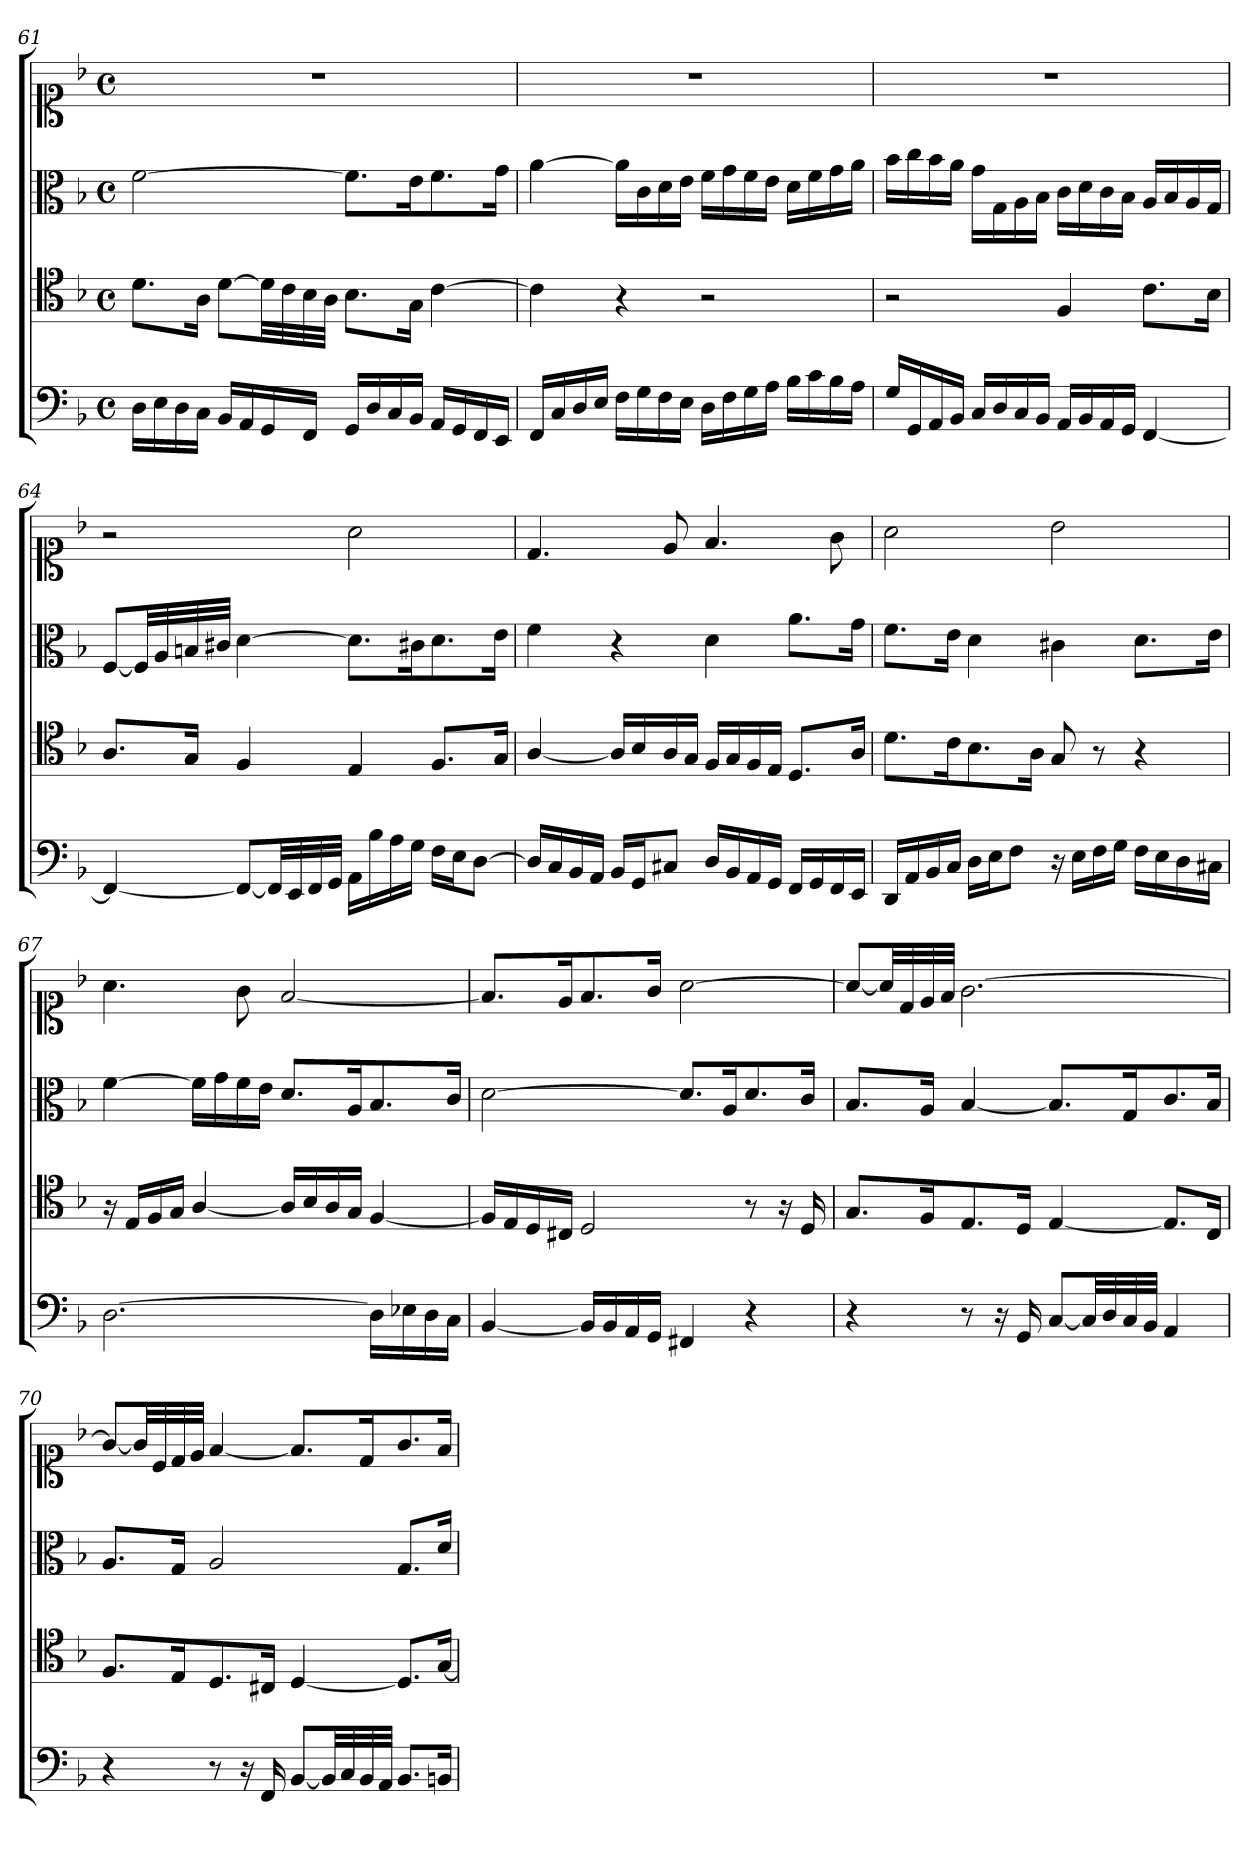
**kern	**kern	**kern	**kern
*part1	*part1	*part1	*part1
*staff4	*staff3	*staff2	*staff1
*clefF4	*clefC4	*clefC3	*clefC1
*k[b-]	*k[b-]	*k[b-]	*k[b-]
*d:	*d:	*d:	*d:
*M4/4	*M4/4	*M4/4	*M4/4
*met(c)	*met(c)	*met(c)	*met(c)
=61	=61	=61	=61
16DLL	8.dL	[2f	1r
16E	.	.	.
16D	.	.	.
16CJJ	16AJk	.	.
16BB-LL	[8dL	.	.
16AA	.	.	.
16GG	32dLL]	.	.
.	32c	.	.
16FFJJ	32B-	.	.
.	32AJJJ	.	.
16GGLL	8.B-L	8.fL]	.
16D	.	.	.
16C	.	.	.
16BB-JJ	16GJk	16eK	.
16AALL	[4c	8.f	.
16GG	.	.	.
16FF	.	.	.
16EEJJ	.	16gJk	.
=62	=62	=62	=62
16FFLL	4c]	[4a	1r
16C	.	.	.
16D	.	.	.
16EJJ	.	.	.
16FLL	4r	16aLL]	.
16G	.	16c	.
16F	.	16d	.
16EJJ	.	16eJJ	.
16DLL	2r	16fLL	.
16F	.	16g	.
16G	.	16f	.
16AJJ	.	16eJJ	.
16B-LL	.	16dLL	.
16c	.	16f	.
16B-	.	16g	.
16AJJ	.	16aJJ	.
=63	=63	=63	=63
16GLL	2r	16b-LL	1r
16GG	.	16cc	.
16AA	.	16b-	.
16BB-JJ	.	16aJJ	.
16CLL	.	16gLL	.
16D	.	16G	.
16C	.	16A	.
16BB-JJ	.	16B-JJ	.
16AALL	4F	16cLL	.
16BB-	.	16d	.
16AA	.	16c	.
16GGJJ	.	16B-JJ	.
[4FF	8.cL	16ALL	.
.	.	16B-	.
.	.	16A	.
.	16B-Jk	16GJJ	.
=64	=64	=64	=64
4FF_	8.AL	[8FL	2r
.	.	32FLL]	.
.	.	32A	.
.	16GJk	32Bn	.
.	.	32c#XJJJ	.
8FFL_	4F	[4d	.
32FFLL]	.	.	.
32EE	.	.	.
32FF	.	.	.
32GGJJJ	.	.	.
16AALL	4E	8.dL]	2a
16B-	.	.	.
16A	.	.	.
16GJJ	.	16c#XK	.
16FLL	8.FL	8.d	.
16EJ	.	.	.
[8DJ	.	.	.
.	16GJk	16eJk	.
=65	=65	=65	=65
16DLL]	[4A/	4f	4.d
16C	.	.	.
16BB-	.	.	.
16AAJJ	.	.	.
16BB-LL	16A/LL]	4r	.
16GGJ	16B-/	.	.
8C#XJ	16A/	.	8e
.	16G/JJ	.	.
16DLL	16FLL	4d	4.f
16BB-	16G	.	.
16AA	16F	.	.
16GGJJ	16EJJ	.	.
16FFLL	8.DL	8.aL	.
16GG	.	.	.
16FF	.	.	8g
16EEJJ	16AJk	16gJk	.
=66	=66	=66	=66
16DDLL	8.dL	8.fL	2a
16AA	.	.	.
16BB-	.	.	.
16CJJ	16cK	16eJk	.
16DLL	8.B-	4d	.
16EJ	.	.	.
8FJ	.	.	.
.	16AJk	.	.
16r	8G	4c#X	2b-
16ELL	.	.	.
16F	8r	.	.
16GJJ	.	.	.
16FLL	4r	8.dL	.
16E	.	.	.
16D	.	.	.
16C#XJJ	.	16eJk	.
=67	=67	=67	=67
[2.D	16r	[4f	4.a
.	16ELL	.	.
.	16F	.	.
.	16GJJ	.	.
.	[4A/	16fLL]	.
.	.	16g	.
.	.	16f	8g
.	.	16eJJ	.
.	16A/LL]	8.dL	[2f
.	16B-/	.	.
.	16A/	.	.
.	16G/JJ	16AK	.
16DLL]	[4F	8.B-	.
16E-X	.	.	.
16D	.	.	.
16CJJ	.	16cJk	.
=68	=68	=68	=68
[4BB-	16FLL]	[2d	8.fL]
.	16E	.	.
.	16D	.	.
.	16C#XJJ	.	16eK
16BB-LL]	2D	.	8.f
16BB-	.	.	.
16AA	.	.	.
16GGJJ	.	.	16gJk
4FF#X	.	8.dL]	[2a
.	.	16AK	.
4r	8r	8.d	.
.	16r	.	.
.	16D	16cJk	.
=69	=69	=69	=69
4r	8.GL	8.B-L	8aL_
.	.	.	32aLL]
.	.	.	32d
.	16FK	16AJk	32e
.	.	.	32fJJJ
8r	8.E	[4B-	[2.g
16r	.	.	.
16GG	16DJk	.	.
[8CL	[4E	8.B-L]	.
32CLL]	.	.	.
32D	.	.	.
32C	.	16GK	.
32BB-JJJ	.	.	.
4AA	8.EL]	8.c	.
.	16CJk	16B-Jk	.
=70	=70	=70	=70
4r	8.FL	8.AL	8gL_
.	.	.	32gLL]
.	.	.	32c
.	16EK	16GJk	32d
.	.	.	32eJJJ
8r	8.D	2A	[4f
16r	.	.	.
16FF	16C#XJk	.	.
[8BB-L	[4D	.	8.fL]
32BB-LL]	.	.	.
32C	.	.	.
32BB-	.	.	16dK
32AAJJJ	.	.	.
8.BB-L	8.DL]	8.GL	8.g
16BBnJk	[16GJk	16dJk	16fJk
=	=	=	=
*-	*-	*-	*-
